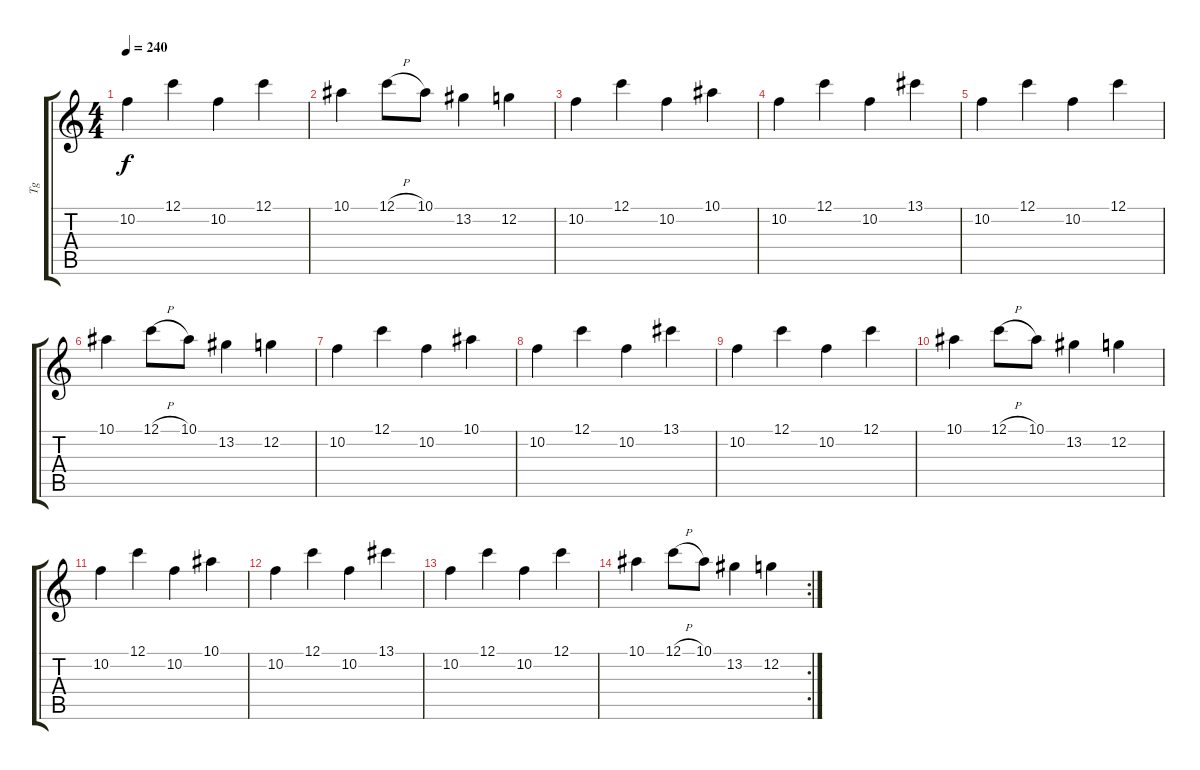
\track ("Tg" "Tg") {instrument distortionguitar}
\staff {score tabs}
\tuning (C4 G3 Eb3 Bb2 F2 C2) {hide}
\ts (4 4)
\tempo 240
\clef g2
\ks c
10.2.4{dy f} 12.1.4 10.2.4 12.1.4 |
10.1.4 12.1{h}.8 10.1.8 13.2.4 12.2.4 |
10.2.4 12.1.4 10.2.4 10.1.4 |
10.2.4 12.1.4 10.2.4 13.1.4 |
10.2.4 12.1.4 10.2.4 12.1.4 |
10.1.4 12.1{h}.8 10.1.8 13.2.4 12.2.4 |
10.2.4 12.1.4 10.2.4 10.1.4 |
10.2.4 12.1.4 10.2.4 13.1.4 |
10.2.4 12.1.4 10.2.4 12.1.4 |
10.1.4 12.1{h}.8 10.1.8 13.2.4 12.2.4 |
10.2.4 12.1.4 10.2.4 10.1.4 |
10.2.4 12.1.4 10.2.4 13.1.4 |
10.2.4 12.1.4 10.2.4 12.1.4 |
\rc 2
10.1.4 12.1{h}.8 10.1.8 13.2.4 12.2.4
